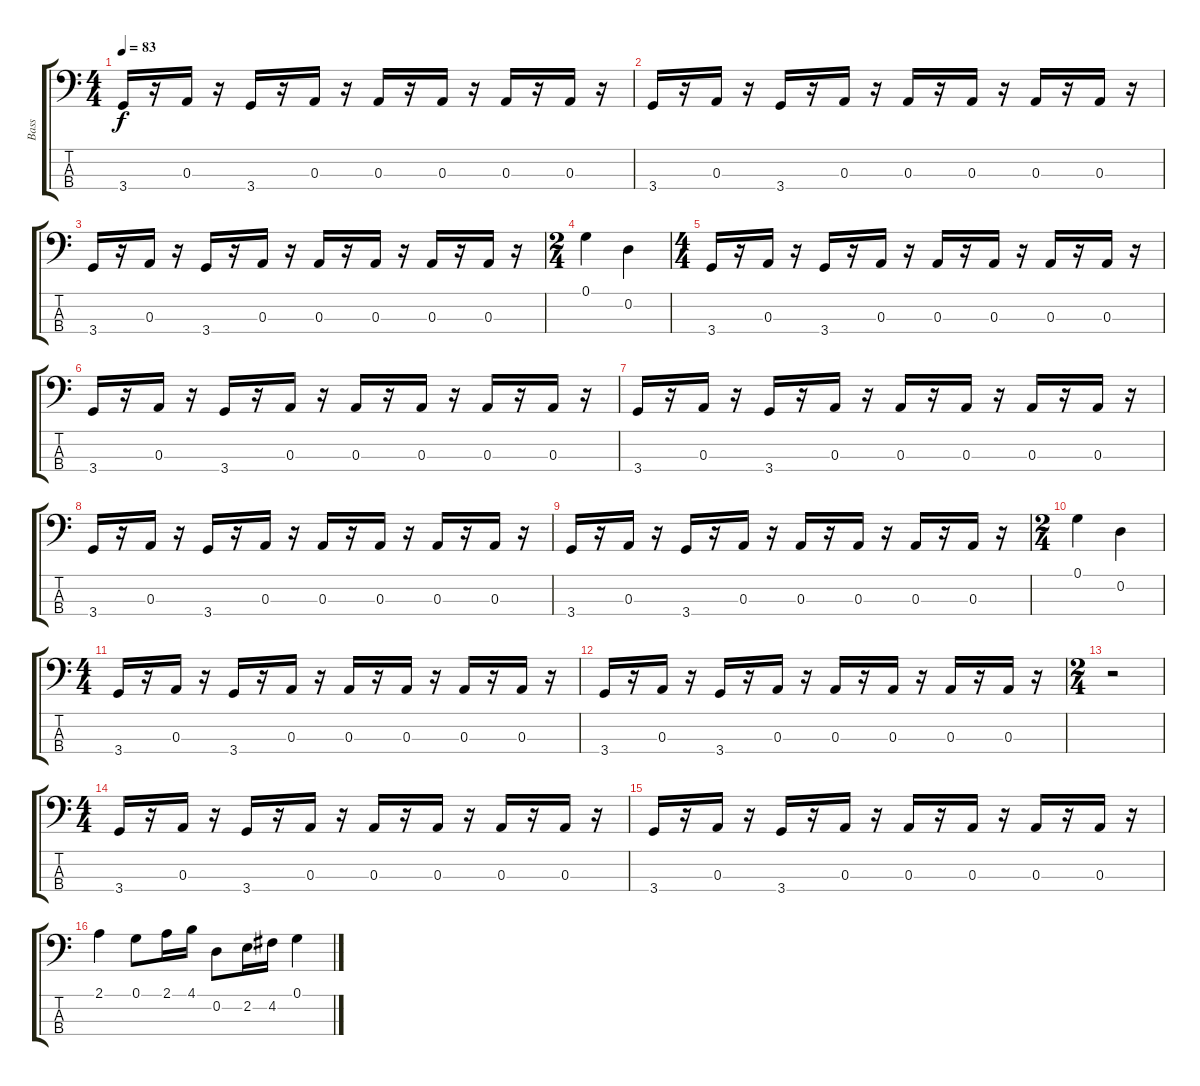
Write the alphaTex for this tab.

\track ("Bass" "Bass") {instrument electricbassfinger}
\staff {score tabs}
\tuning (G2 D2 A1 E1) {hide}
\ts (4 4)
\tempo 83
\clef f4
\ks c
3.4.16{dy f} r.16 0.3.16 r.16 3.4.16 r.16 0.3.16 r.16 0.3.16 r.16 0.3.16 r.16 0.3.16 r.16 0.3.16 r.16 |
3.4.16 r.16 0.3.16 r.16 3.4.16 r.16 0.3.16 r.16 0.3.16 r.16 0.3.16 r.16 0.3.16 r.16 0.3.16 r.16 |
3.4.16 r.16 0.3.16 r.16 3.4.16 r.16 0.3.16 r.16 0.3.16 r.16 0.3.16 r.16 0.3.16 r.16 0.3.16 r.16 |
\ts (2 4)
0.1.4 0.2.4 |
\ts (4 4)
3.4.16 r.16 0.3.16 r.16 3.4.16 r.16 0.3.16 r.16 0.3.16 r.16 0.3.16 r.16 0.3.16 r.16 0.3.16 r.16 |
3.4.16 r.16 0.3.16 r.16 3.4.16 r.16 0.3.16 r.16 0.3.16 r.16 0.3.16 r.16 0.3.16 r.16 0.3.16 r.16 |
3.4.16 r.16 0.3.16 r.16 3.4.16 r.16 0.3.16 r.16 0.3.16 r.16 0.3.16 r.16 0.3.16 r.16 0.3.16 r.16 |
3.4.16 r.16 0.3.16 r.16 3.4.16 r.16 0.3.16 r.16 0.3.16 r.16 0.3.16 r.16 0.3.16 r.16 0.3.16 r.16 |
3.4.16 r.16 0.3.16 r.16 3.4.16 r.16 0.3.16 r.16 0.3.16 r.16 0.3.16 r.16 0.3.16 r.16 0.3.16 r.16 |
\ts (2 4)
0.1.4 0.2.4 |
\ts (4 4)
3.4.16 r.16 0.3.16 r.16 3.4.16 r.16 0.3.16 r.16 0.3.16 r.16 0.3.16 r.16 0.3.16 r.16 0.3.16 r.16 |
3.4.16 r.16 0.3.16 r.16 3.4.16 r.16 0.3.16 r.16 0.3.16 r.16 0.3.16 r.16 0.3.16 r.16 0.3.16 r.16 |
\ts (2 4)
r.2 |
\ts (4 4)
3.4.16 r.16 0.3.16 r.16 3.4.16 r.16 0.3.16 r.16 0.3.16 r.16 0.3.16 r.16 0.3.16 r.16 0.3.16 r.16 |
3.4.16 r.16 0.3.16 r.16 3.4.16 r.16 0.3.16 r.16 0.3.16 r.16 0.3.16 r.16 0.3.16 r.16 0.3.16 r.16 |
2.1.4 0.1.8 2.1.16 4.1.16 0.2.8 2.2.16 4.2.16 0.1.4
